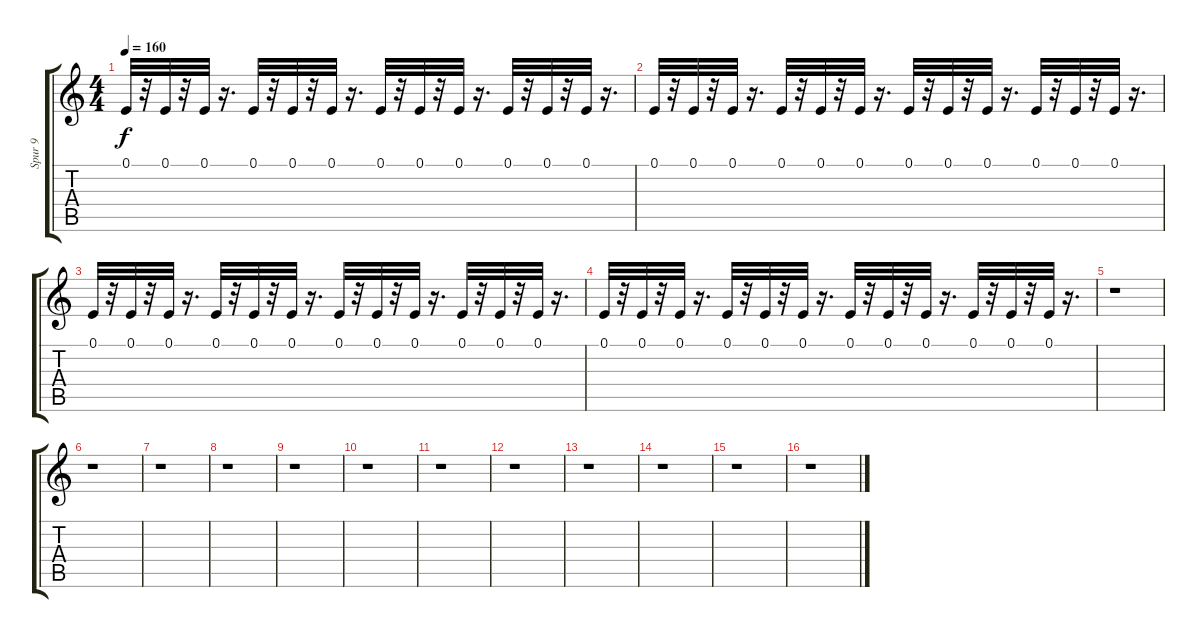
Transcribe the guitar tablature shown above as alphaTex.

\track ("Spur 9" "Spur 9") {instrument lead8bassandlead}
\staff {score tabs}
\tuning (E4 B3 G3 D3 A2 E2) {hide}
\ts (4 4)
\tempo 160
\clef g2
\ks c
0.1.32{dy f} r.32 0.1.32 r.32 0.1.32 r.16{d} 0.1.32 r.32 0.1.32 r.32 0.1.32 r.16{d} 0.1.32 r.32 0.1.32 r.32 0.1.32 r.16{d} 0.1.32 r.32 0.1.32 r.32 0.1.32 r.16{d} |
0.1.32 r.32 0.1.32 r.32 0.1.32 r.16{d} 0.1.32 r.32 0.1.32 r.32 0.1.32 r.16{d} 0.1.32 r.32 0.1.32 r.32 0.1.32 r.16{d} 0.1.32 r.32 0.1.32 r.32 0.1.32 r.16{d} |
0.1.32 r.32 0.1.32 r.32 0.1.32 r.16{d} 0.1.32 r.32 0.1.32 r.32 0.1.32 r.16{d} 0.1.32 r.32 0.1.32 r.32 0.1.32 r.16{d} 0.1.32 r.32 0.1.32 r.32 0.1.32 r.16{d} |
0.1.32 r.32 0.1.32 r.32 0.1.32 r.16{d} 0.1.32 r.32 0.1.32 r.32 0.1.32 r.16{d} 0.1.32 r.32 0.1.32 r.32 0.1.32 r.16{d} 0.1.32 r.32 0.1.32 r.32 0.1.32 r.16{d} |
r.1 |
r.1 |
r.1 |
r.1 |
r.1 |
r.1 |
r.1 |
r.1 |
r.1 |
r.1 |
r.1 |
r.1
